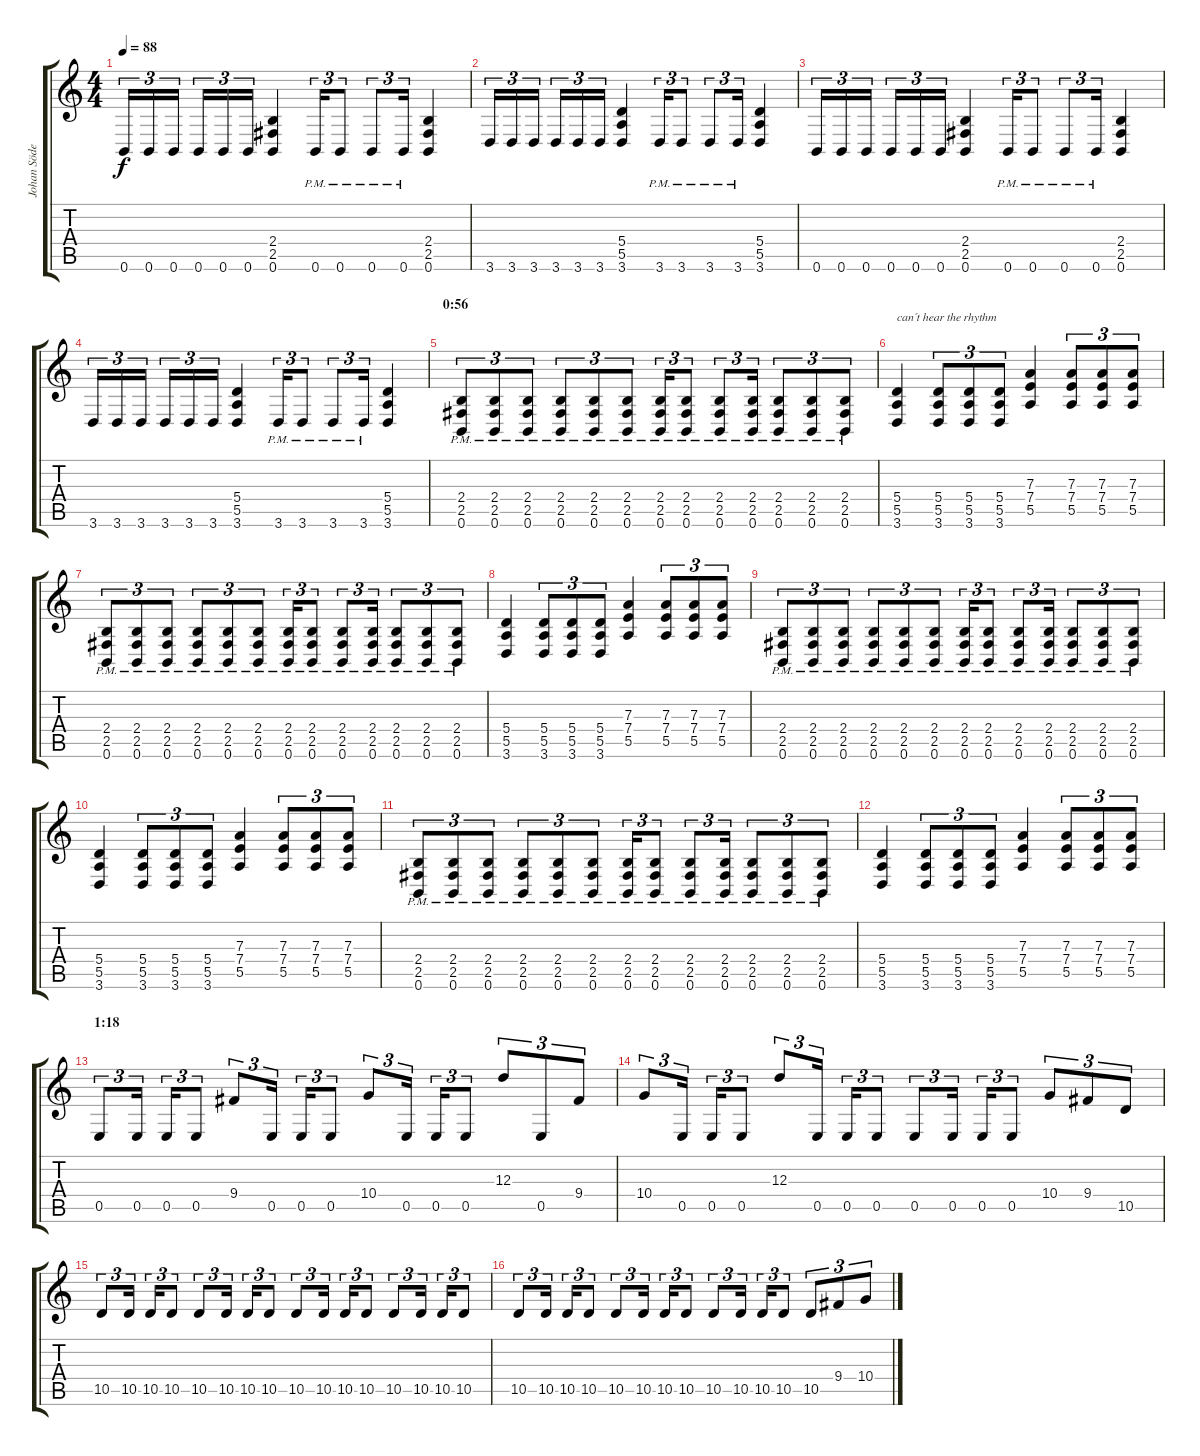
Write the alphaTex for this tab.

\track ("Johan Söderberg" "Johan Söde") {instrument distortionguitar}
\staff {score tabs}
\tuning (B3 Gb3 D3 A2 E2 B1) {hide}
\ts (4 4)
\tempo 88
\clef g2
\ks c
0.6.16{tu (3 2) dy f} 0.6.16{tu (3 2)} 0.6.16{tu (3 2)} 0.6.16{tu (3 2)} 0.6.16{tu (3 2)} 0.6.16{tu (3 2)} (2.4 2.5 0.6).4 0.6{pm}.16{tu (3 2)} 0.6{pm}.8{tu (3 2)} 0.6{pm}.8{tu (3 2)} 0.6{pm}.16{tu (3 2)} (2.4 2.5 0.6).4 |
3.6.16{tu (3 2)} 3.6.16{tu (3 2)} 3.6.16{tu (3 2)} 3.6.16{tu (3 2)} 3.6.16{tu (3 2)} 3.6.16{tu (3 2)} (5.4 5.5 3.6).4 3.6{pm}.16{tu (3 2)} 3.6{pm}.8{tu (3 2)} 3.6{pm}.8{tu (3 2)} 3.6{pm}.16{tu (3 2)} (5.4 5.5 3.6).4 |
0.6.16{tu (3 2)} 0.6.16{tu (3 2)} 0.6.16{tu (3 2)} 0.6.16{tu (3 2)} 0.6.16{tu (3 2)} 0.6.16{tu (3 2)} (2.4 2.5 0.6).4 0.6{pm}.16{tu (3 2)} 0.6{pm}.8{tu (3 2)} 0.6{pm}.8{tu (3 2)} 0.6{pm}.16{tu (3 2)} (2.4 2.5 0.6).4 |
3.6.16{tu (3 2)} 3.6.16{tu (3 2)} 3.6.16{tu (3 2)} 3.6.16{tu (3 2)} 3.6.16{tu (3 2)} 3.6.16{tu (3 2)} (5.4 5.5 3.6).4 3.6{pm}.16{tu (3 2)} 3.6{pm}.8{tu (3 2)} 3.6{pm}.8{tu (3 2)} 3.6{pm}.16{tu (3 2)} (5.4 5.5 3.6).4 |
\section ("" "0:56")
(2.4{pm} 2.5{pm} 0.6{pm}).8{tu (3 2)} (2.4{pm} 2.5{pm} 0.6{pm}).8{tu (3 2)} (2.4{pm} 2.5{pm} 0.6{pm}).8{tu (3 2)} (2.4{pm} 2.5{pm} 0.6{pm}).8{tu (3 2)} (2.4{pm} 2.5{pm} 0.6{pm}).8{tu (3 2)} (2.4{pm} 2.5{pm} 0.6{pm}).8{tu (3 2)} (2.4{pm} 2.5{pm} 0.6{pm}).16{tu (3 2)} (2.4{pm} 2.5{pm} 0.6{pm}).8{tu (3 2)} (2.4{pm} 2.5{pm} 0.6{pm}).8{tu (3 2)} (2.4{pm} 2.5{pm} 0.6{pm}).16{tu (3 2)} (2.4{pm} 2.5{pm} 0.6{pm}).8{tu (3 2)} (2.4{pm} 2.5{pm} 0.6{pm}).8{tu (3 2)} (2.4{pm} 2.5{pm} 0.6{pm}).8{tu (3 2)} |
(5.4 5.5 3.6).4{txt "can´t hear the rhythm"} (5.4 5.5 3.6).8{tu (3 2)} (5.4 5.5 3.6).8{tu (3 2)} (5.4 5.5 3.6).8{tu (3 2)} (7.3 7.4 5.5).4 (7.3 7.4 5.5).8{tu (3 2)} (7.3 7.4 5.5).8{tu (3 2)} (7.3 7.4 5.5).8{tu (3 2)} |
(2.4{pm} 2.5{pm} 0.6{pm}).8{tu (3 2)} (2.4{pm} 2.5{pm} 0.6{pm}).8{tu (3 2)} (2.4{pm} 2.5{pm} 0.6{pm}).8{tu (3 2)} (2.4{pm} 2.5{pm} 0.6{pm}).8{tu (3 2)} (2.4{pm} 2.5{pm} 0.6{pm}).8{tu (3 2)} (2.4{pm} 2.5{pm} 0.6{pm}).8{tu (3 2)} (2.4{pm} 2.5{pm} 0.6{pm}).16{tu (3 2)} (2.4{pm} 2.5{pm} 0.6{pm}).8{tu (3 2)} (2.4{pm} 2.5{pm} 0.6{pm}).8{tu (3 2)} (2.4{pm} 2.5{pm} 0.6{pm}).16{tu (3 2)} (2.4{pm} 2.5{pm} 0.6{pm}).8{tu (3 2)} (2.4{pm} 2.5{pm} 0.6{pm}).8{tu (3 2)} (2.4{pm} 2.5{pm} 0.6{pm}).8{tu (3 2)} |
(5.4 5.5 3.6).4 (5.4 5.5 3.6).8{tu (3 2)} (5.4 5.5 3.6).8{tu (3 2)} (5.4 5.5 3.6).8{tu (3 2)} (7.3 7.4 5.5).4 (7.3 7.4 5.5).8{tu (3 2)} (7.3 7.4 5.5).8{tu (3 2)} (7.3 7.4 5.5).8{tu (3 2)} |
(2.4{pm} 2.5{pm} 0.6{pm}).8{tu (3 2)} (2.4{pm} 2.5{pm} 0.6{pm}).8{tu (3 2)} (2.4{pm} 2.5{pm} 0.6{pm}).8{tu (3 2)} (2.4{pm} 2.5{pm} 0.6{pm}).8{tu (3 2)} (2.4{pm} 2.5{pm} 0.6{pm}).8{tu (3 2)} (2.4{pm} 2.5{pm} 0.6{pm}).8{tu (3 2)} (2.4{pm} 2.5{pm} 0.6{pm}).16{tu (3 2)} (2.4{pm} 2.5{pm} 0.6{pm}).8{tu (3 2)} (2.4{pm} 2.5{pm} 0.6{pm}).8{tu (3 2)} (2.4{pm} 2.5{pm} 0.6{pm}).16{tu (3 2)} (2.4{pm} 2.5{pm} 0.6{pm}).8{tu (3 2)} (2.4{pm} 2.5{pm} 0.6{pm}).8{tu (3 2)} (2.4{pm} 2.5{pm} 0.6{pm}).8{tu (3 2)} |
(5.4 5.5 3.6).4 (5.4 5.5 3.6).8{tu (3 2)} (5.4 5.5 3.6).8{tu (3 2)} (5.4 5.5 3.6).8{tu (3 2)} (7.3 7.4 5.5).4 (7.3 7.4 5.5).8{tu (3 2)} (7.3 7.4 5.5).8{tu (3 2)} (7.3 7.4 5.5).8{tu (3 2)} |
(2.4{pm} 2.5{pm} 0.6{pm}).8{tu (3 2)} (2.4{pm} 2.5{pm} 0.6{pm}).8{tu (3 2)} (2.4{pm} 2.5{pm} 0.6{pm}).8{tu (3 2)} (2.4{pm} 2.5{pm} 0.6{pm}).8{tu (3 2)} (2.4{pm} 2.5{pm} 0.6{pm}).8{tu (3 2)} (2.4{pm} 2.5{pm} 0.6{pm}).8{tu (3 2)} (2.4{pm} 2.5{pm} 0.6{pm}).16{tu (3 2)} (2.4{pm} 2.5{pm} 0.6{pm}).8{tu (3 2)} (2.4{pm} 2.5{pm} 0.6{pm}).8{tu (3 2)} (2.4{pm} 2.5{pm} 0.6{pm}).16{tu (3 2)} (2.4{pm} 2.5{pm} 0.6{pm}).8{tu (3 2)} (2.4{pm} 2.5{pm} 0.6{pm}).8{tu (3 2)} (2.4{pm} 2.5{pm} 0.6{pm}).8{tu (3 2)} |
(5.4 5.5 3.6).4 (5.4 5.5 3.6).8{tu (3 2)} (5.4 5.5 3.6).8{tu (3 2)} (5.4 5.5 3.6).8{tu (3 2)} (7.3 7.4 5.5).4 (7.3 7.4 5.5).8{tu (3 2)} (7.3 7.4 5.5).8{tu (3 2)} (7.3 7.4 5.5).8{tu (3 2)} |
\section ("" "1:18")
0.5.8{tu (3 2)} 0.5.16{tu (3 2)} 0.5.16{tu (3 2)} 0.5.8{tu (3 2)} 9.4.8{tu (3 2)} 0.5.16{tu (3 2)} 0.5.16{tu (3 2)} 0.5.8{tu (3 2)} 10.4.8{tu (3 2)} 0.5.16{tu (3 2)} 0.5.16{tu (3 2)} 0.5.8{tu (3 2)} 12.3.8{tu (3 2)} 0.5.8{tu (3 2)} 9.4.8{tu (3 2)} |
10.4.8{tu (3 2)} 0.5.16{tu (3 2)} 0.5.16{tu (3 2)} 0.5.8{tu (3 2)} 12.3.8{tu (3 2)} 0.5.16{tu (3 2)} 0.5.16{tu (3 2)} 0.5.8{tu (3 2)} 0.5.8{tu (3 2)} 0.5.16{tu (3 2)} 0.5.16{tu (3 2)} 0.5.8{tu (3 2)} 10.4.8{tu (3 2)} 9.4.8{tu (3 2)} 10.5.8{tu (3 2)} |
10.5.8{tu (3 2)} 10.5.16{tu (3 2)} 10.5.16{tu (3 2)} 10.5.8{tu (3 2)} 10.5.8{tu (3 2)} 10.5.16{tu (3 2)} 10.5.16{tu (3 2)} 10.5.8{tu (3 2)} 10.5.8{tu (3 2)} 10.5.16{tu (3 2)} 10.5.16{tu (3 2)} 10.5.8{tu (3 2)} 10.5.8{tu (3 2)} 10.5.16{tu (3 2)} 10.5.16{tu (3 2)} 10.5.8{tu (3 2)} |
10.5.8{tu (3 2)} 10.5.16{tu (3 2)} 10.5.16{tu (3 2)} 10.5.8{tu (3 2)} 10.5.8{tu (3 2)} 10.5.16{tu (3 2)} 10.5.16{tu (3 2)} 10.5.8{tu (3 2)} 10.5.8{tu (3 2)} 10.5.16{tu (3 2)} 10.5.16{tu (3 2)} 10.5.8{tu (3 2)} 10.5.8{tu (3 2)} 9.4.8{tu (3 2)} 10.4.8{tu (3 2)}
